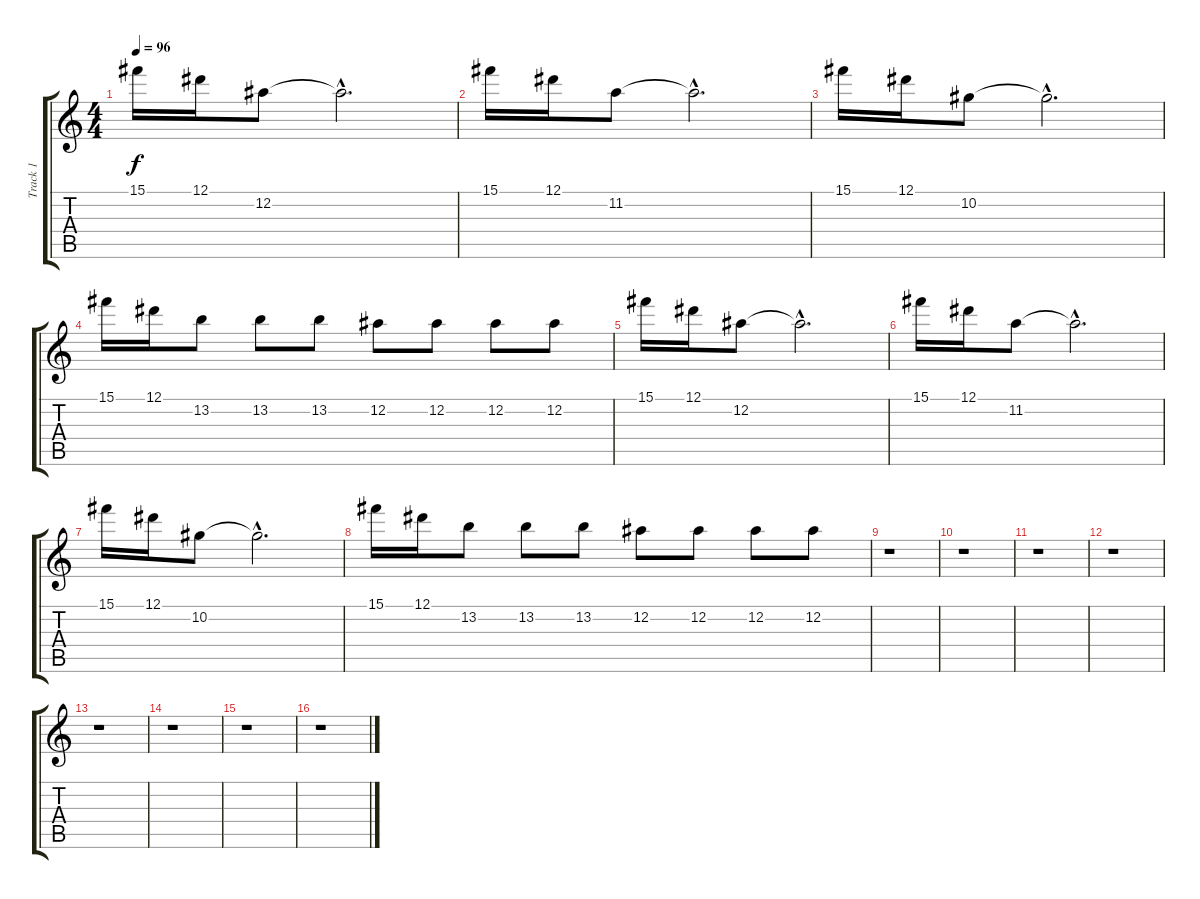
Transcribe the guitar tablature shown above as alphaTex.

\track ("Track 1" "Track 1") {instrument electricguitarclean}
\staff {score tabs}
\tuning (Eb4 Bb3 Gb3 Db3 Ab2 Db2) {hide}
\ts (4 4)
\tempo 96
\clef g2
\ks c
15.1.16{dy f} 12.1.16 12.2.8 12.2{hac t}.2{d} |
15.1.16 12.1.16 11.2.8 11.2{hac t}.2{d} |
15.1.16 12.1.16 10.2.8 10.2{hac t}.2{d} |
15.1.16 12.1.16 13.2.8 13.2.8 13.2.8 12.2.8 12.2.8 12.2.8 12.2.8 |
15.1.16 12.1.16 12.2.8 12.2{hac t}.2{d} |
15.1.16 12.1.16 11.2.8 11.2{hac t}.2{d} |
15.1.16 12.1.16 10.2.8 10.2{hac t}.2{d} |
15.1.16 12.1.16 13.2.8 13.2.8 13.2.8 12.2.8 12.2.8 12.2.8 12.2.8 |
r.1 |
r.1 |
r.1 |
r.1 |
r.1 |
r.1 |
r.1 |
r.1
